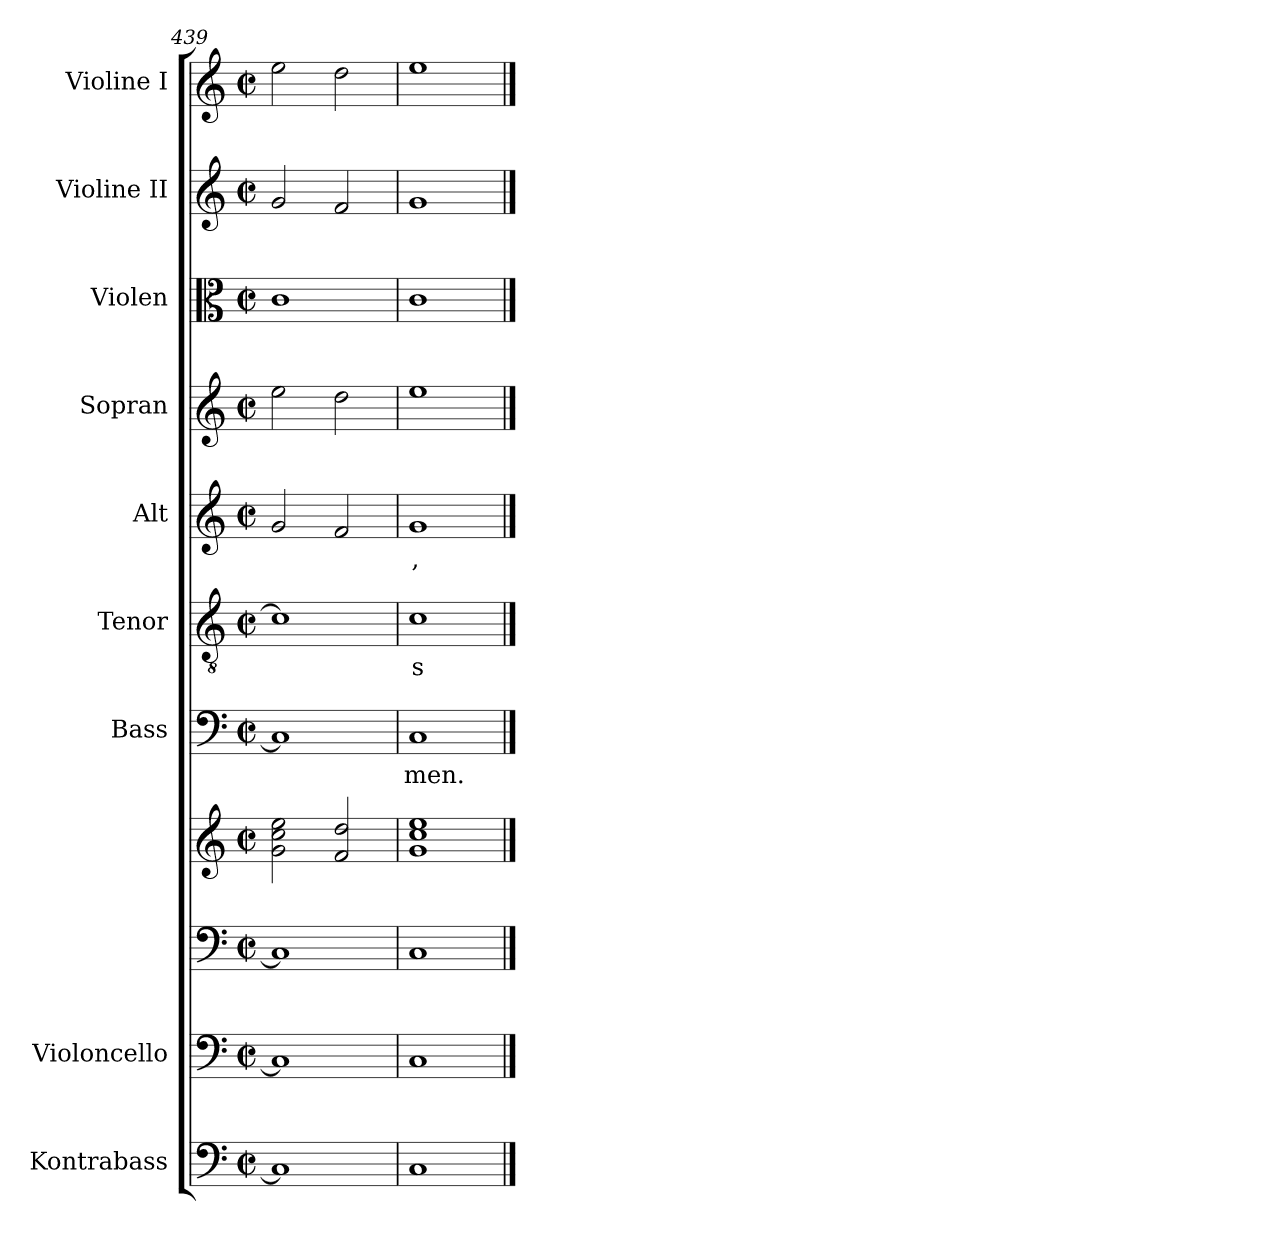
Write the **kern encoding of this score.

**kern	**kern	**kern	**kern	**kern	**text	**kern	**text	**kern	**text	**kern	**kern	**kern	**kern
*part10	*part9	*part8	*part8	*part7	*part7	*part6	*part6	*part5	*part5	*part4	*part3	*part2	*part1
*staff11	*staff10	*staff9	*staff8	*staff7	*staff7	*staff6	*staff6	*staff5	*staff5	*staff4	*staff3	*staff2	*staff1
*I"Kontrabass	*I"Violoncello	*	*	*I"Bass	*	*I"Tenor	*	*I"Alt	*	*I"Sopran	*I"Violen	*I"Violine II	*I"Violine I
*I'Kb.	*I'Vc.	*	*	*I'B.	*	*I'T.	*	*I'A.	*	*I'S.	*	*I'Vl. II	*I'Vl. I
*clefF4	*clefF4	*clefF4	*clefG2	*clefF4	*	*clefGv2	*	*clefG2	*	*clefG2	*clefC3	*clefG2	*clefG2
*ITrd7c12	*	*	*	*	*	*	*	*	*	*	*	*	*
*k[]	*k[]	*k[]	*k[]	*k[]	*	*k[]	*	*k[]	*	*k[]	*k[]	*k[]	*k[]
*C:	*C:	*C:	*C:	*C:	*	*C:	*	*C:	*	*C:	*C:	*C:	*C:
*M2/2	*M2/2	*M2/2	*M2/2	*M2/2	*	*M2/2	*	*M2/2	*	*M2/2	*M2/2	*M2/2	*M2/2
*met(c|)	*met(c|)	*met(c|)	*met(c|)	*met(c|)	*	*met(c|)	*	*met(c|)	*	*met(c|)	*met(c|)	*met(c|)	*met(c|)
=439	=439	=439	=439	=439	=439	=439	=439	=439	=439	=439	=439	=439	=439
1CC]	1C]	1C]	2g\ 2cc\ 2ee\	1C]	.	1c]	.	2g/	.	2ee\	1c	2g/	2ee\
.	.	.	2f/ 2dd/	.	.	.	.	2f/	.	2dd\	.	2f/	2dd\
=440	=440	=440	=440	=440	=440	=440	=440	=440	=440	=440	=440	=440	=440
!	!	!	!	!	!LO:LY:b	!	!LO:LY:b	!	!LO:LY:b	!	!	!	!
1CC	1C	1C	1g 1cc 1ee	1C	-men.	1c	s	1g	,-	1ee	1c	1g	1ee
==	==	==	==	==	==	==	==	==	==	==	==	==	==
*-	*-	*-	*-	*-	*-	*-	*-	*-	*-	*-	*-	*-	*-
